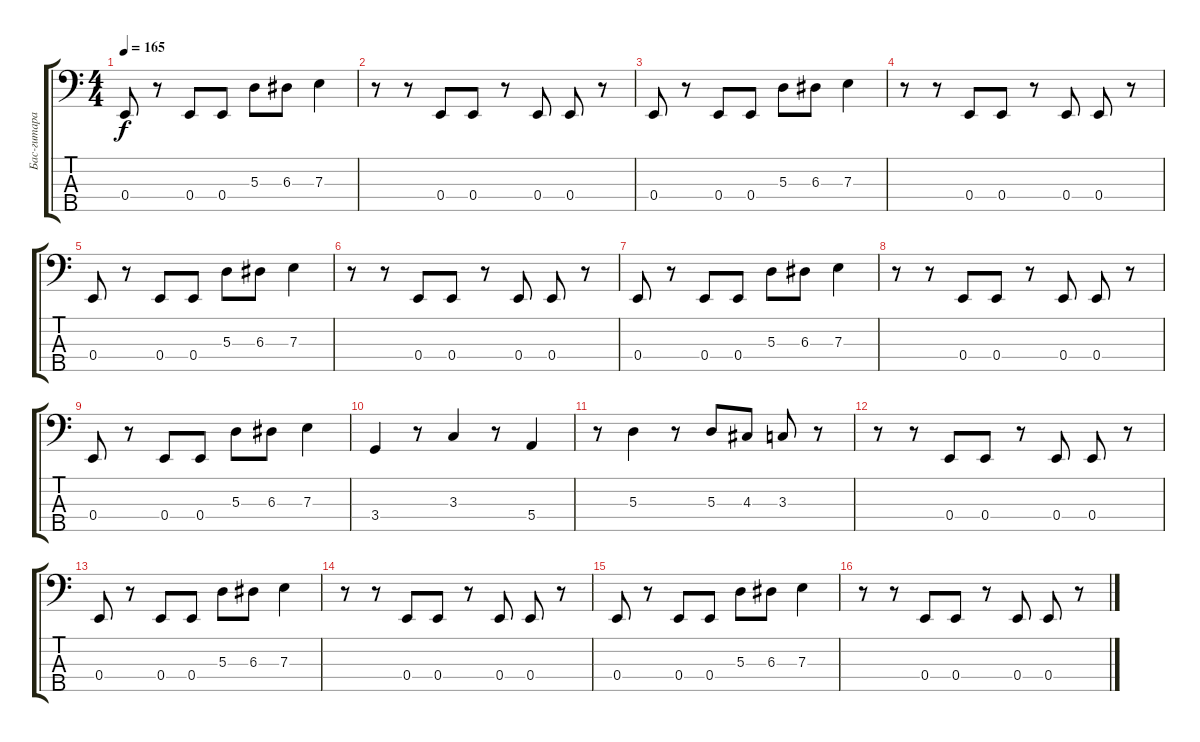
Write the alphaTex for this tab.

\track ("Бас-гитара" "Бас-гитара") {instrument electricbassfinger}
\staff {score tabs}
\tuning (G2 D2 A1 E1 B0) {hide}
\ts (4 4)
\tempo 165
\clef f4
\ks c
0.4.8{dy f} r.8 0.4.8 0.4.8 5.3.8 6.3.8 7.3.4 |
r.8 r.8 0.4.8 0.4.8 r.8 0.4.8 0.4.8 r.8 |
0.4.8 r.8 0.4.8 0.4.8 5.3.8 6.3.8 7.3.4 |
r.8 r.8 0.4.8 0.4.8 r.8 0.4.8 0.4.8 r.8 |
0.4.8 r.8 0.4.8 0.4.8 5.3.8 6.3.8 7.3.4 |
r.8 r.8 0.4.8 0.4.8 r.8 0.4.8 0.4.8 r.8 |
0.4.8 r.8 0.4.8 0.4.8 5.3.8 6.3.8 7.3.4 |
r.8 r.8 0.4.8 0.4.8 r.8 0.4.8 0.4.8 r.8 |
0.4.8 r.8 0.4.8 0.4.8 5.3.8 6.3.8 7.3.4 |
3.4.4 r.8 3.3.4 r.8 5.4.4 |
r.8 5.3.4 r.8 5.3.8 4.3.8 3.3.8 r.8 |
r.8 r.8 0.4.8 0.4.8 r.8 0.4.8 0.4.8 r.8 |
0.4.8 r.8 0.4.8 0.4.8 5.3.8 6.3.8 7.3.4 |
r.8 r.8 0.4.8 0.4.8 r.8 0.4.8 0.4.8 r.8 |
0.4.8 r.8 0.4.8 0.4.8 5.3.8 6.3.8 7.3.4 |
r.8 r.8 0.4.8 0.4.8 r.8 0.4.8 0.4.8 r.8
